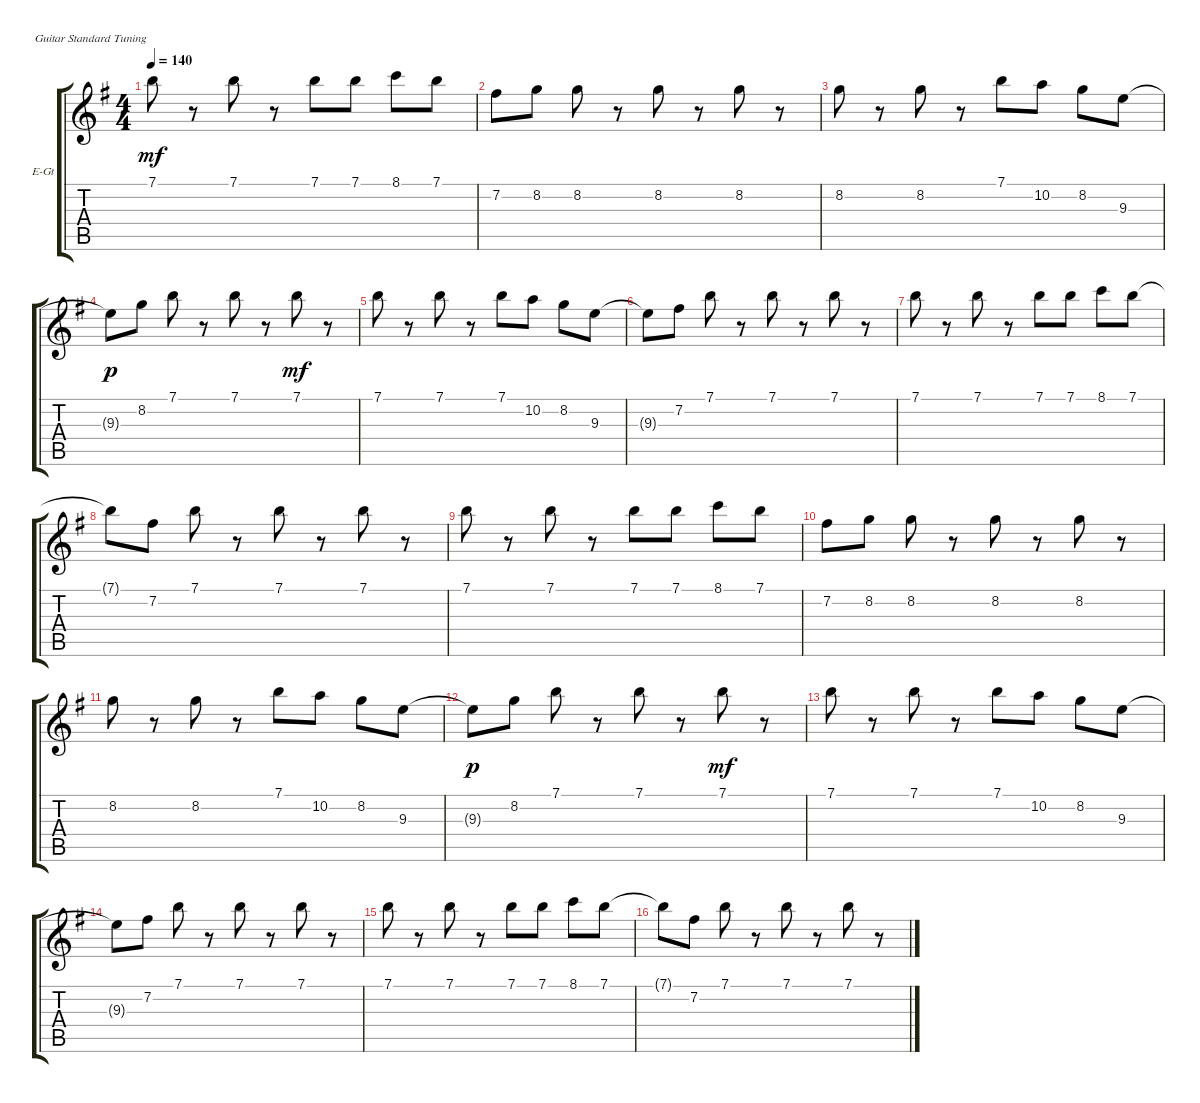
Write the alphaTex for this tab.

\defaultSystemsLayout 4
\bracketExtendMode groupsimilarinstruments
\firstSystemTrackNameOrientation horizontal
\otherSystemsTrackNameOrientation horizontal
\track ("ЭЛЕКТРО-ПРАВОЕ-УХО" "E-Gt") {instrument overdrivenguitar}
\staff {score tabs}
\tuning (E4 B3 G3 D3 A2 E2)
\ts (4 4)
\tempo 140
\clef g2
\scale
0.333333
\ks eminor
7.1.8{dy mf} r.8 7.1.8 r.8 7.1.8 7.1.8 8.1.8 7.1.8 |
\scale
0.333333 7.2.8 8.2.8 8.2.8 r.8 8.2.8 r.8 8.2.8 r.8 |
\scale
0.333333 8.2.8 r.8 8.2.8 r.8 7.1.8 10.2.8 8.2.8 9.3.8 |
\scale
0.333333 9.3{t}.8{dy p} 8.2.8 7.1.8 r.8 7.1.8 r.8 7.1.8{dy mf} r.8 |
\scale
0.333333 7.1.8 r.8 7.1.8 r.8 7.1.8 10.2.8 8.2.8 9.3.8 |
\scale
0.333333 9.3{t}.8 7.2.8 7.1.8 r.8 7.1.8 r.8 7.1.8 r.8 |
\scale
0.333333 7.1.8 r.8 7.1.8 r.8 7.1.8 7.1.8 8.1.8 7.1.8 |
\scale
0.333333 7.1{t}.8 7.2.8 7.1.8 r.8 7.1.8 r.8 7.1.8 r.8 |
\scale
0.333333 7.1.8 r.8 7.1.8 r.8 7.1.8 7.1.8 8.1.8 7.1.8 |
\scale
0.333333 7.2.8 8.2.8 8.2.8 r.8 8.2.8 r.8 8.2.8 r.8 |
\scale
0.333333 8.2.8 r.8 8.2.8 r.8 7.1.8 10.2.8 8.2.8 9.3.8 |
\scale
0.333333 9.3{t}.8{dy p} 8.2.8 7.1.8 r.8 7.1.8 r.8 7.1.8{dy mf} r.8 |
\scale
0.333333 7.1.8 r.8 7.1.8 r.8 7.1.8 10.2.8 8.2.8 9.3.8 |
\scale
0.333333 9.3{t}.8 7.2.8 7.1.8 r.8 7.1.8 r.8 7.1.8 r.8 |
\scale
0.333333 7.1.8 r.8 7.1.8 r.8 7.1.8 7.1.8 8.1.8 7.1.8 |
\scale
0.333333 7.1{t}.8 7.2.8 7.1.8 r.8 7.1.8 r.8 7.1.8 r.8
